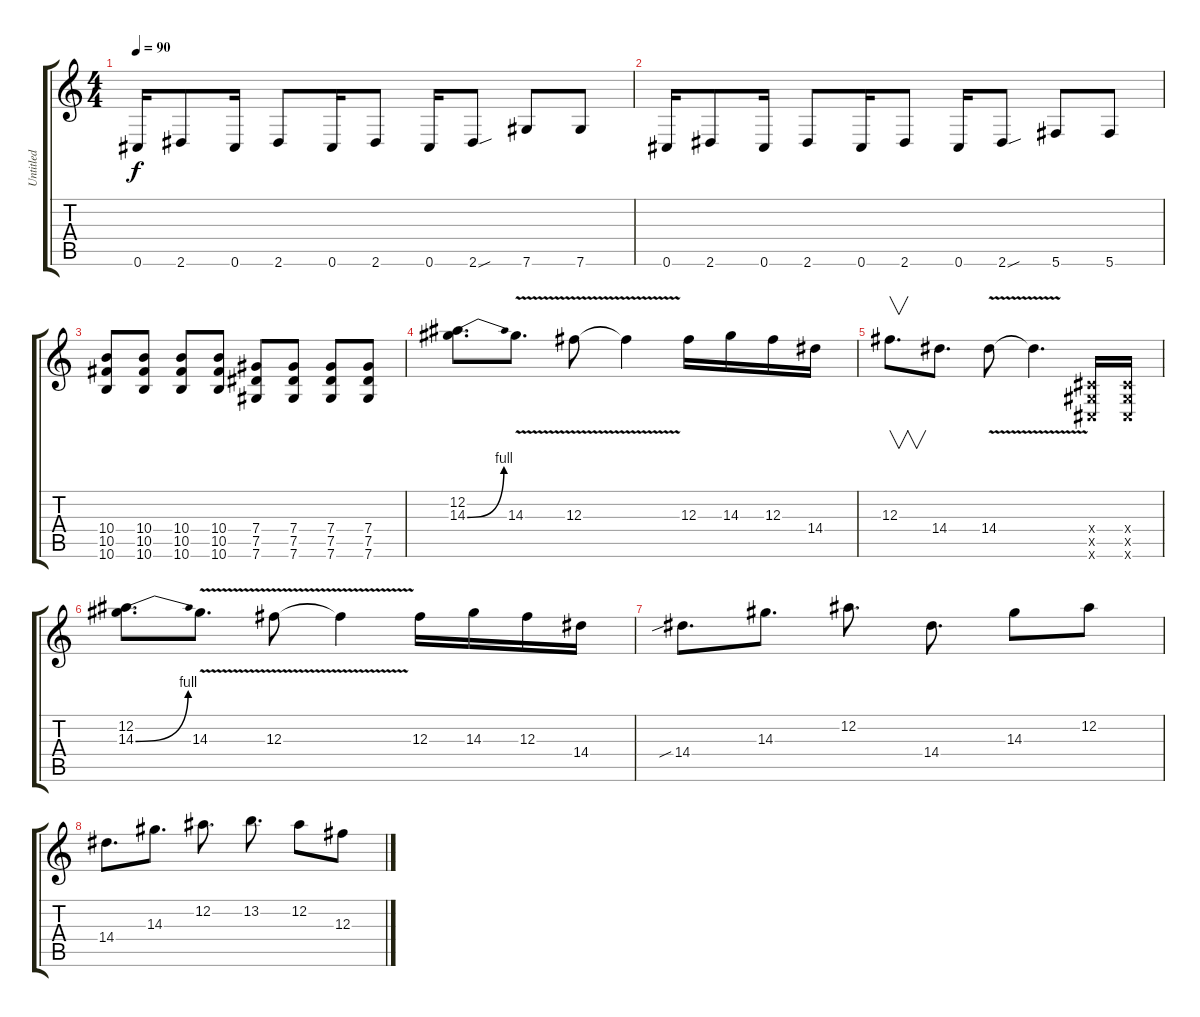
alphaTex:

\track ("Untitled" "Untitled") {instrument distortionguitar}
\staff {score tabs}
\tuning (Eb4 Bb3 Gb3 Db3 Ab2 Db2) {hide}
\ts (4 4)
\tempo 90
\clef g2
\ks c
0.6.16{dy f} 2.6.8 0.6.16 2.6.8 0.6.16 2.6.8 0.6.16 2.6{sou}.8 7.6.8 7.6.8 |
0.6.16 2.6.8 0.6.16 2.6.8 0.6.16 2.6.8 0.6.16 2.6{sou}.8 5.6.8 5.6.8 |
(10.4 10.5 10.6).8 (10.4 10.5 10.6).8 (10.4 10.5 10.6).8 (10.4 10.5 10.6).8 (7.4 7.5 7.6).8 (7.4 7.5 7.6).8 (7.4 7.5 7.6).8 (7.4 7.5 7.6).8 |
(12.2 14.3{be (bend 0 0 60 4)}).8{d} 14.3{v}.8{d} 12.3{v}.8 12.3{v t}.4 12.3.16 14.3.16 12.3.16 14.4.16 |
12.3.8{v d} 14.4.8{d} 14.4{v}.8 14.4{v t}.4{d} (0.4{x} 0.5{x} 0.6{x}).16 (0.4{x} 0.5{x} 0.6{x}).16 |
(12.2 14.3{be (bend 0 0 60 4)}).8{d} 14.3{v}.8{d} 12.3{v}.8 12.3{v t}.4 12.3.16 14.3.16 12.3.16 14.4.16 |
14.4{sib}.8{d} 14.3.8{d} 12.2.8{d} 14.4.8{d} 14.3.8 12.2.8 |
14.4.8{d} 14.3.8{d} 12.2.8{d} 13.2.8{d} 12.2.8 12.3.8
